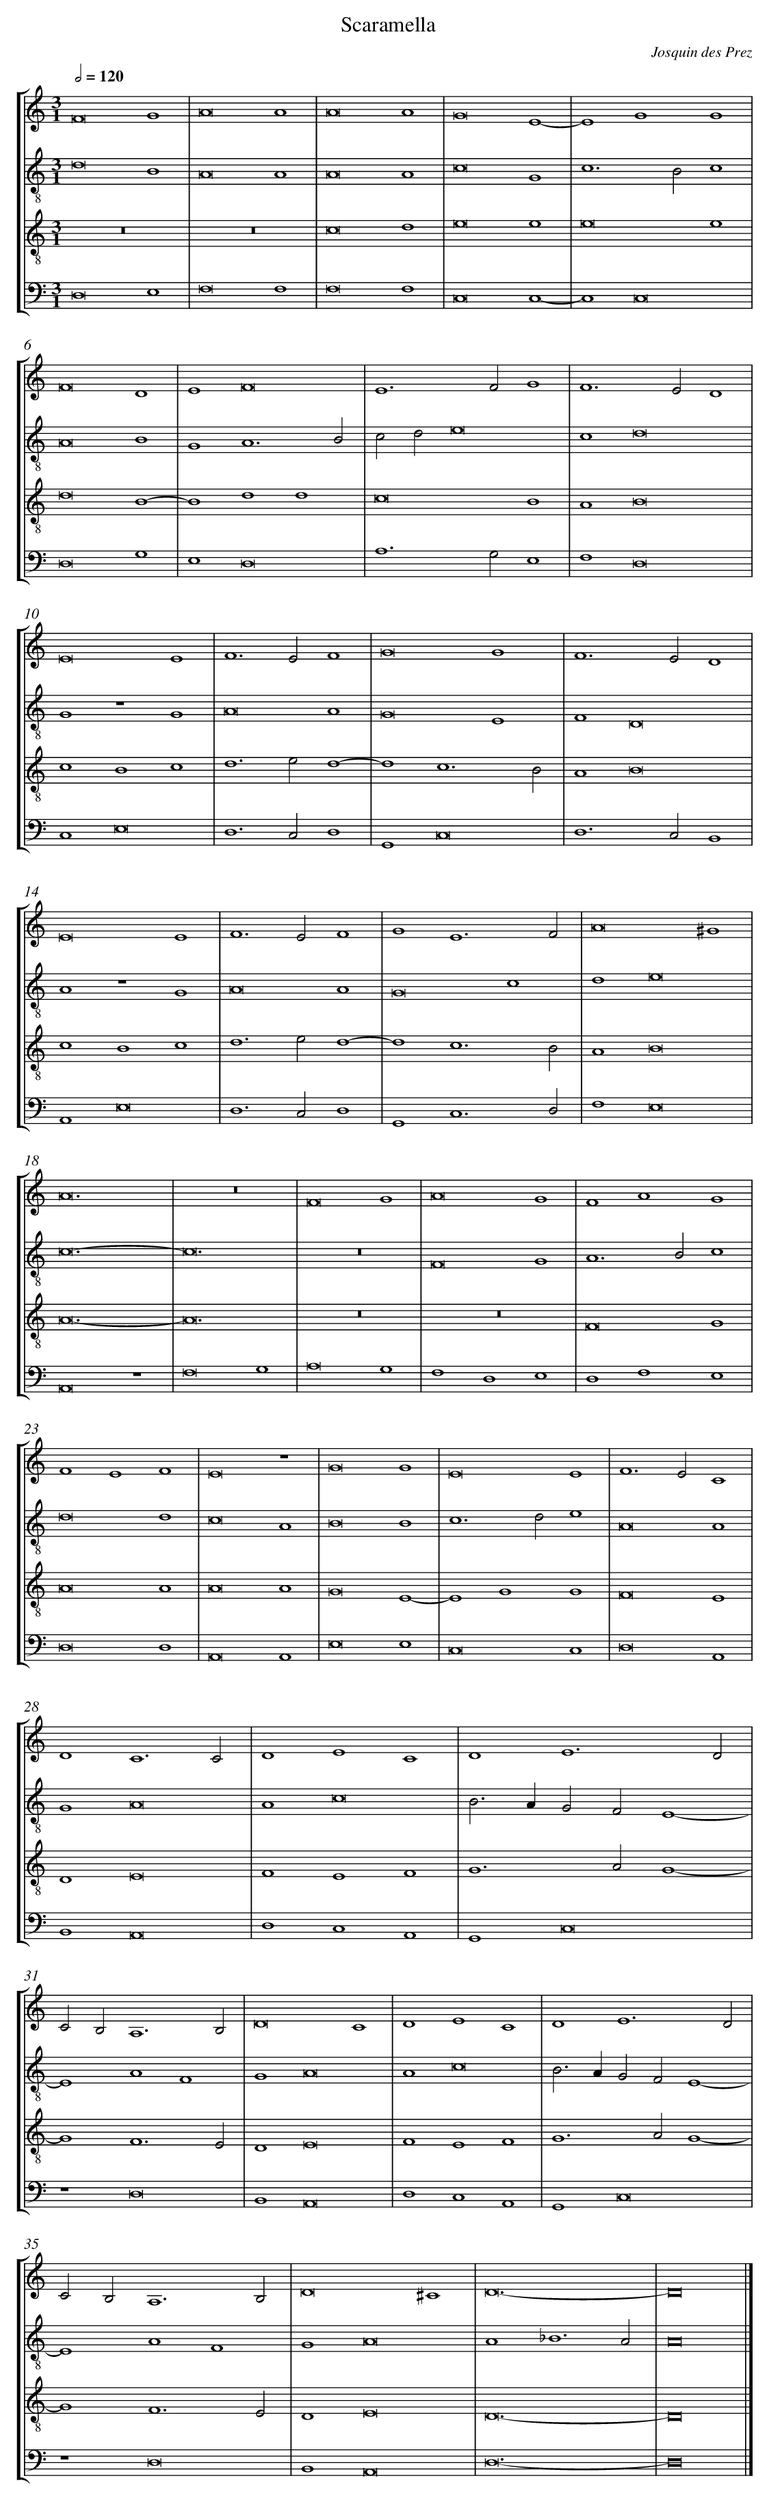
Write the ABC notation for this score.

X:1
T:Scaramella
C: Josquin des Prez
L: 1/4
M: 3/1
Q: 1/2=120
%%staves [1 2 3 4]
V: 1 clef=treble
V: 2 clef=treble-8
V: 3 clef=treble-8
V: 4 clef=bass
K: C
[V:1] F8G4 |
[V:2] d8B4 |
[V:3] z12 |
[V:4] D,8E,4 |
[V:1] A8A4 |
[V:2] A8A4 |
[V:3] z12 |
[V:4] F,8F,4 |
[V:1] A8A4 |
[V:2] A8A4 |
[V:3] c8d4 |
[V:4] F,8F,4 |
[V:1] G8E4- |
[V:2] c8G4 |
[V:3] e8e4 |
[V:4] C,8C,4- |
[V:1] E4G4G4 |
[V:2] c6B2c4 |
[V:3] e8e4 |
[V:4] C,4C,8 |
[V:1] F8D4 |
[V:2] A8B4 |
[V:3] d8B4- |
[V:4] D,8G,4 |
[V:1] E4F8 |
[V:2] G4A6B2 |
[V:3] B4d4d4 |
[V:4] E,4D,8 |
[V:1] E6F2G4 |
[V:2] c2d2e8 |
[V:3] c8B4 |
[V:4] A,6G,2E,4 |
[V:1] F6E2D4 |
[V:2] c4d8 |
[V:3] A4B8 |
[V:4] F,4D,8 |
[V:1] E8E4 |
[V:2] G4z4G4 |
[V:3] c4B4c4 |
[V:4] C,4E,8 |
[V:1] F6E2F4 |
[V:2] A8A4 |
[V:3] d6e2d4- |
[V:4] D,6C,2D,4 |
[V:1] G8G4 |
[V:2] G8E4 |
[V:3] d4c6B2 |
[V:4] G,,4C,8 |
[V:1] F6E2D4 |
[V:2] F4D8 |
[V:3] A4B8 |
[V:4] D,6C,2B,,4 |
[V:1] E8E4 |
[V:2] A4z4G4 |
[V:3] c4B4c4 |
[V:4] A,,4E,8 |
[V:1] F6E2F4 |
[V:2] A8A4 |
[V:3] d6e2d4- |
[V:4] D,6C,2D,4 |
[V:1] G4E6F2 |
[V:2] G8c4 |
[V:3] d4c6B2 |
[V:4] G,,4C,6D,2 |
[V:1] A8^G4 |
[V:2] d4e8 |
[V:3] A4B8 |
[V:4] F,4E,8 |
[V:1] A12 |
[V:2] c12- |
[V:3] A12- |
[V:4] A,,8z4 |
[V:1] z12 |
[V:2] c12 |
[V:3] A12 |
[V:4] F,8G,4 |
[V:1] F8G4 |
[V:2] z12 |
[V:3] z12 |
[V:4] A,8G,4 |
[V:1] A8G4 |
[V:2] F8G4 |
[V:3] z12 |
[V:4] F,4D,4E,4 |
[V:1] F4A4G4 |
[V:2] A6B2c4 |
[V:3] F8G4 |
[V:4] D,4F,4E,4 |
[V:1] F4E4F4 |
[V:2] d8d4 |
[V:3] A8A4 |
[V:4] D,8D,4 |
[V:1] E8z4 |
[V:2] c8A4 |
[V:3] A8A4 |
[V:4] A,,8A,,4 |
[V:1] G8G4 |
[V:2] B8B4 |
[V:3] G8E4- |
[V:4] E,8E,4 |
[V:1] E8E4 |
[V:2] c6d2e4 |
[V:3] E4G4G4 |
[V:4] C,8C,4 |
[V:1] F6E2C4 |
[V:2] A8A4 |
[V:3] F8E4 |
[V:4] D,8A,,4 |
[V:1] D4C6C2 |
[V:2] G4A8 |
[V:3] D4E8 |
[V:4] B,,4A,,8 |
[V:1] D4E4C4 |
[V:2] A4c8 |
[V:3] F4E4F4 |
[V:4] D,4C,4A,,4 |
[V:1] D4E6D2 |
[V:2] B3AG2F2E4- |
[V:3] G6A2G4- |
[V:4] G,,4C,8 |
[V:1] C2B,2A,6B,2 |
[V:2] E4A4F4 |
[V:3] G4F6E2 |
[V:4] z4D,8 |
[V:1] D8C4 |
[V:2] G4A8 |
[V:3] D4E8 |
[V:4] B,,4A,,8 |
[V:1] D4E4C4 |
[V:2] A4c8 |
[V:3] F4E4F4 |
[V:4] D,4C,4A,,4 |
[V:1] D4E6D2 |
[V:2] B3AG2F2E4- |
[V:3] G6A2G4- |
[V:4] G,,4C,8 |
[V:1] C2B,2A,6B,2 |
[V:2] E4A4F4 |
[V:3] G4F6E2 |
[V:4] z4D,8 |
[V:1] D8^C4 |
[V:2] G4A8 |
[V:3] D4E8 |
[V:4] B,,4A,,8 |
[V:1] D12- |
[V:2] A4_B6A2 |
[V:3] D12- |
[V:4] D,12- |
[V:1] D12 |]
[V:2] A12 |]
[V:3] D12 |]
[V:4] D,12 |]
